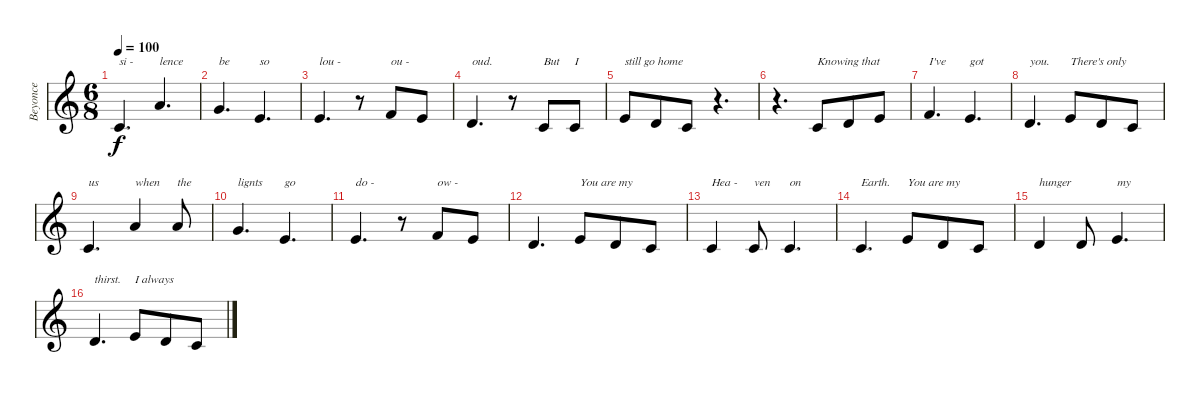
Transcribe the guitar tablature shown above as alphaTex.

\track ("Beyonce" "Beyonce") {instrument flute}
\staff {score}
\tuning (E4 B3 G3 D3 A2 E2) {hide}
\ts (6 8)
\tempo 100
\clef g2
\ks c
1.2.4{d txt "si -" dy f} 5.1.4{d txt "lence"} |
3.1.4{d txt "be"} 0.1.4{d txt "so"} |
0.1.4{d txt "lou -"} r.8 1.1.8{txt "ou -"} 0.1.8 |
3.2.4{d txt "oud."} r.8 5.3.8{txt "But"} 1.2.8{txt "I"} |
0.1.8{txt "still go home"} 3.2.8 1.2.8 r.4{d} |
r.4{d} 1.2.8{txt "Knowing that"} 3.2.8 0.1.8 |
1.1.4{d txt "I've"} 0.1.4{d txt "got"} |
3.2.4{d txt "you."} 0.1.8{txt "There's only"} 3.2.8 1.2.8 |
1.2.4{d txt "us"} 5.1.4{txt "when"} 5.1.8{txt "the"} |
3.1.4{d txt "lignts"} 0.1.4{d txt "go"} |
0.1.4{d txt "do -"} r.8 1.1.8{txt "ow -"} 0.1.8 |
3.2.4{d} 0.1.8{txt "You are my"} 3.2.8 1.2.8 |
1.2.4{txt "Hea -"} 1.2.8{txt "ven"} 1.2.4{d txt "on"} |
1.2.4{d txt "Earth."} 0.1.8{txt "You are my"} 3.2.8 1.2.8 |
7.3.4{txt "hunger"} 3.2.8 0.1.4{d txt "my"} |
3.2.4{d txt "thirst."} 0.1.8{txt "I always"} 3.2.8 1.2.8
